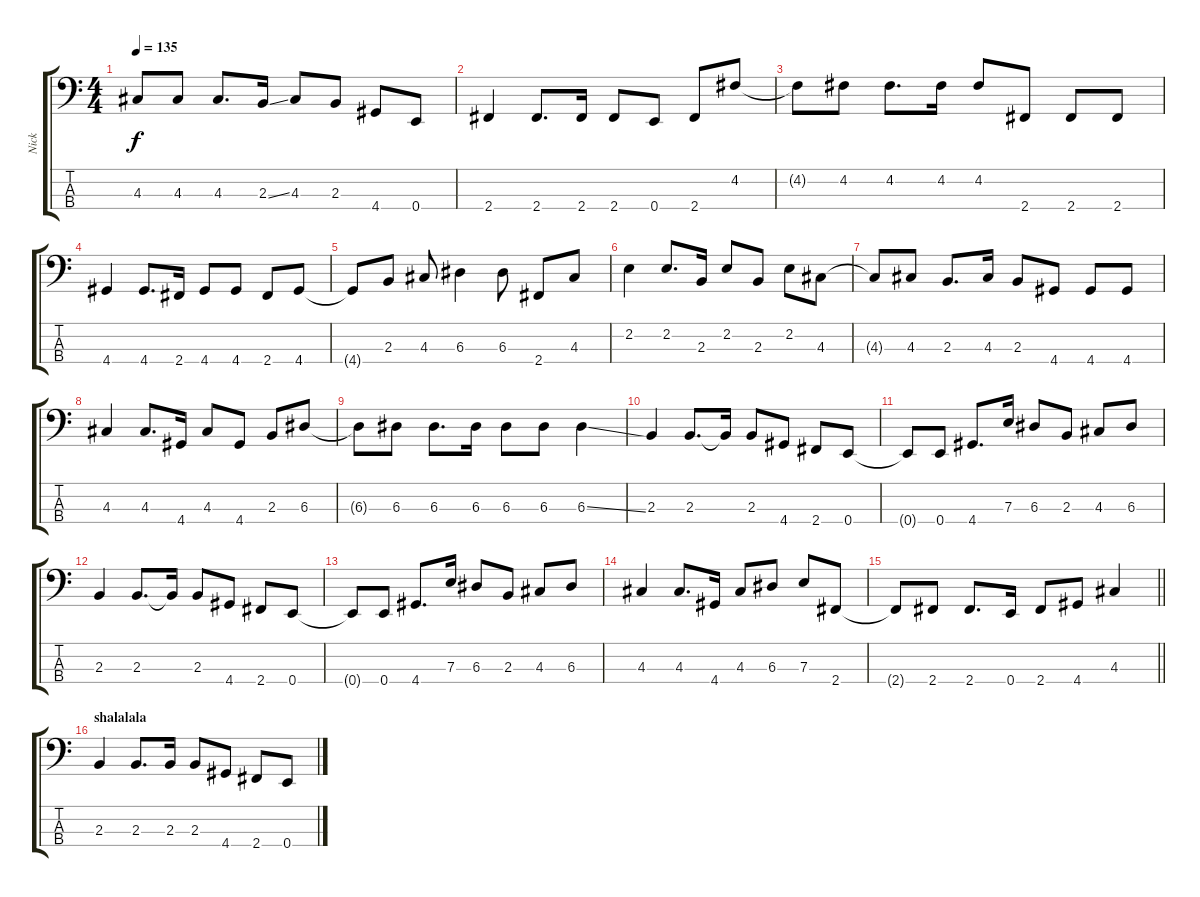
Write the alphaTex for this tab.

\track ("Nick" "Nick") {instrument electricbasspick}
\staff {score tabs}
\tuning (G2 D2 A1 E1) {hide}
\ts (4 4)
\tempo 135
\clef f4
\ks c
4.3{t}.8{dy f} 4.3.8 4.3.8{d} 2.3{ss}.16 4.3.8 2.3.8 4.4.8 0.4.8 |
2.4.4 2.4.8{d} 2.4.16 2.4.8 0.4.8 2.4.8 4.2.8 |
4.2{t}.8 4.2.8 4.2.8{d} 4.2.16 4.2.8 2.4.8 2.4.8 2.4.8 |
4.4.4 4.4.8{d} 2.4.16 4.4.8 4.4.8 2.4.8 4.4.8 |
4.4{t}.8 2.3.8 4.3.8 6.3.4 6.3.8 2.4.8 4.3.8 |
2.2.4 2.2.8{d} 2.3.16 2.2.8 2.3.8 2.2.8 4.3.8 |
4.3{t}.8 4.3.8 2.3.8{d} 4.3.16 2.3.8 4.4.8 4.4.8 4.4.8 |
4.3.4 4.3.8{d} 4.4.16 4.3.8 4.4.8 2.3.8 6.3.8 |
6.3{t}.8 6.3.8 6.3.8{d} 6.3.16 6.3.8 6.3.8 6.3{ss}.4 |
2.3.4 2.3.8{d} 2.3{t}.16 2.3.8 4.4.8 2.4.8 0.4.8 |
0.4{t}.8 0.4.8 4.4.8{d} 7.3.16 6.3.8 2.3.8 4.3.8 6.3.8 |
2.3.4 2.3.8{d} 2.3{t}.16 2.3.8 4.4.8 2.4.8 0.4.8 |
0.4{t}.8 0.4.8 4.4.8{d} 7.3.16 6.3.8 2.3.8 4.3.8 6.3.8 |
4.3.4 4.3.8{d} 4.4.16 4.3.8 6.3.8 7.3.8 2.4.8 |
\barLineRight lightlight
2.4{t}.8 2.4.8 2.4.8{d} 0.4.16 2.4.8 4.4.8 4.3.4 |
\section ("" "shalalala")
2.3.4 2.3.8{d} 2.3.16 2.3.8 4.4.8 2.4.8 0.4.8
